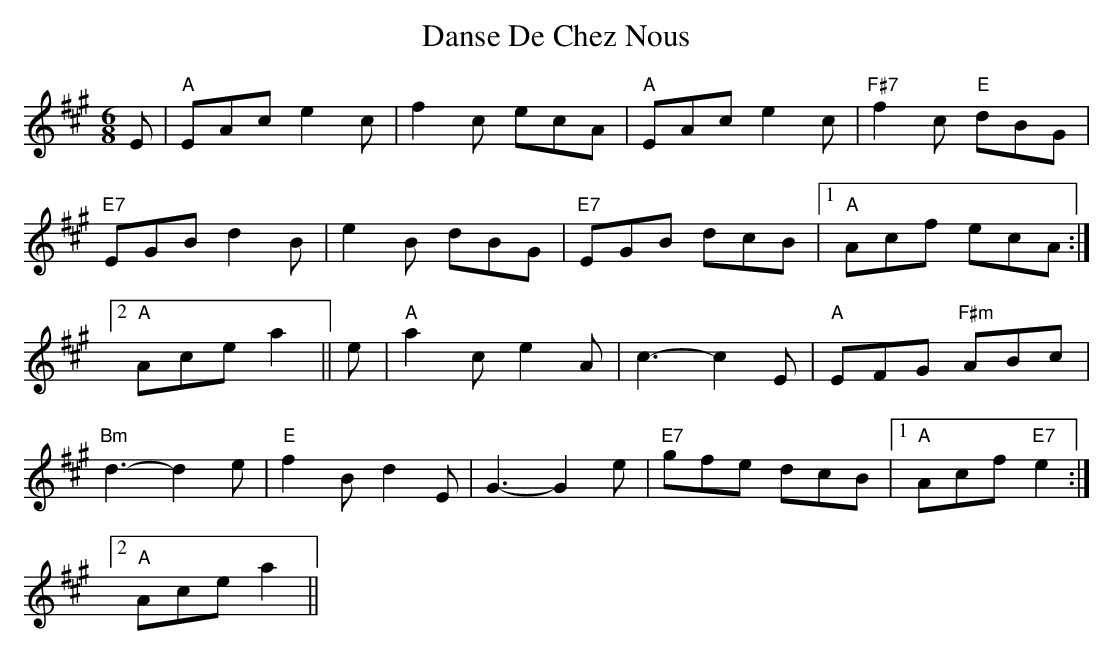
X:1
T:Danse De Chez Nous
M:6/8
K:A
E|"A"EAc e2c|f2c ecA|"A"EAc e2c|"F#7"f2c "E"dBG|
"E7"EGB d2B|e2B dBG|"E7"EGB dcB| [1"A"Acf ecA:|
 [2"A"Ace a2||e|"A"a2c e2A|c3 -c2E|"A"EFG "F#m"ABc|
"Bm"d3 -d2e|"E"f2B d2E|G3 -G2e|"E7"gfe dcB| [1"A"Acf "E7"e2:|
 [2"A"Ace a2||
